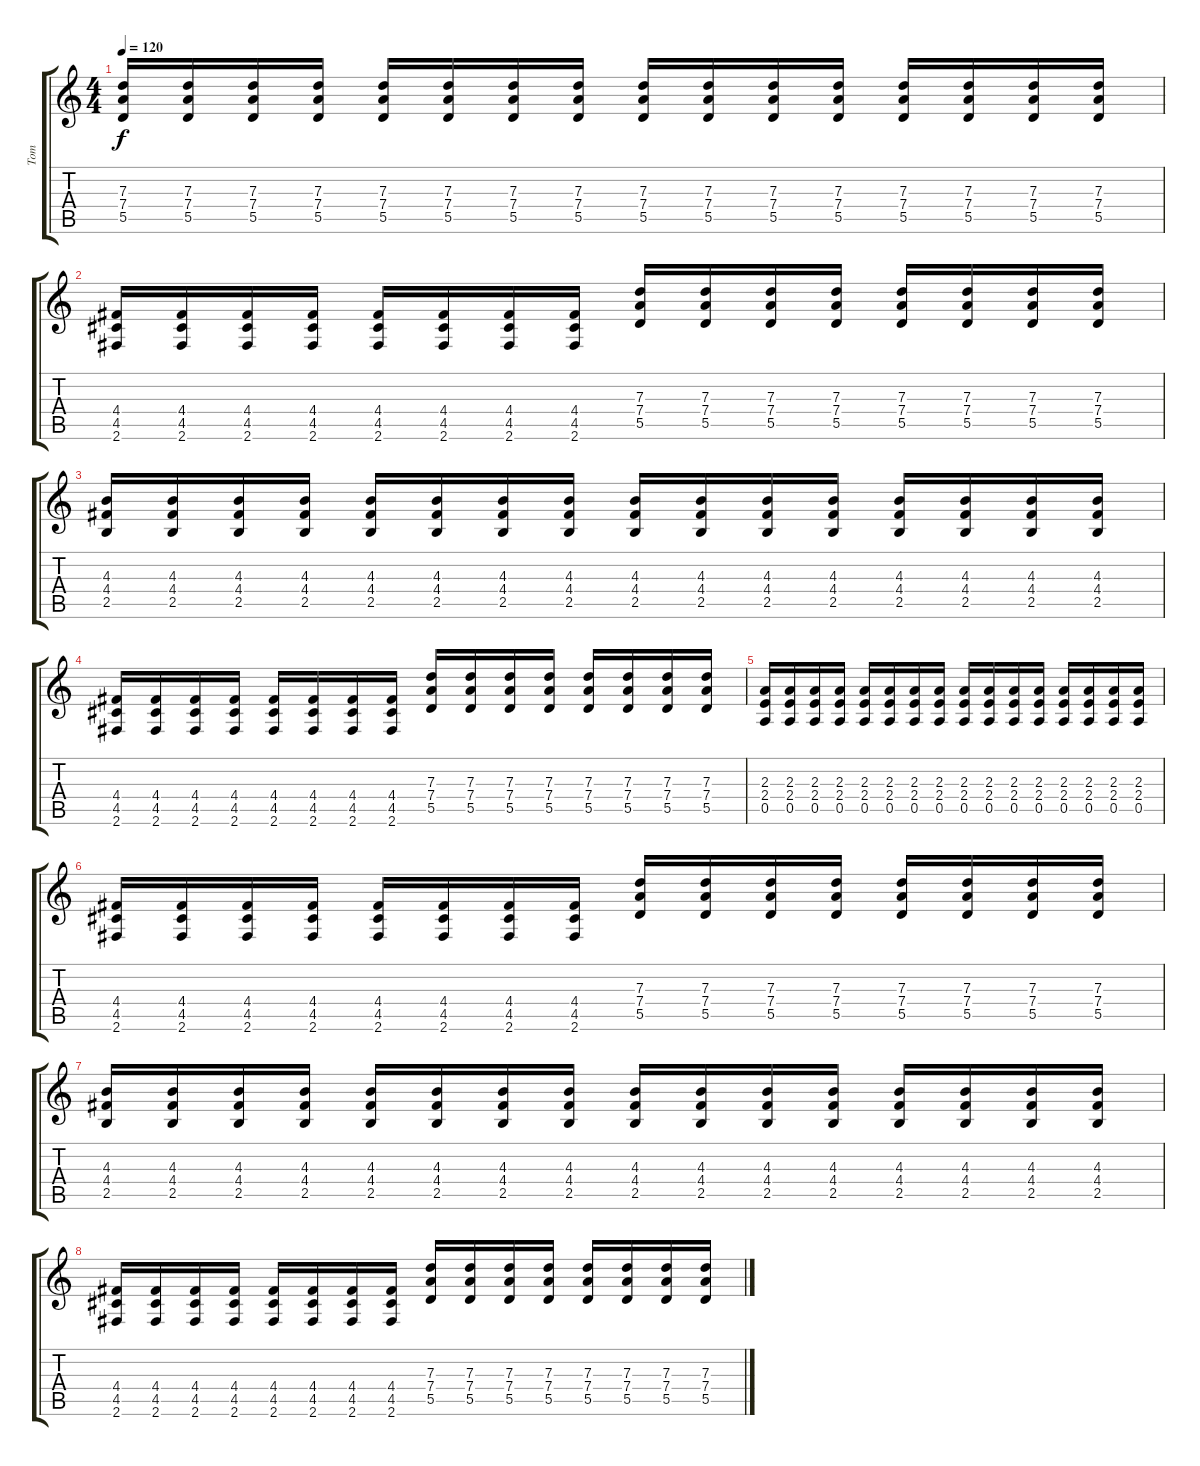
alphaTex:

\track ("Tom" "Tom") {instrument overdrivenguitar}
\staff {score tabs}
\tuning (E4 B3 G3 D3 A2 E2) {hide}
\ts (4 4)
\tempo 120
\clef g2
\ks c
(7.3 7.4 5.5).16{dy f} (7.3 7.4 5.5).16 (7.3 7.4 5.5).16 (7.3 7.4 5.5).16 (7.3 7.4 5.5).16 (7.3 7.4 5.5).16 (7.3 7.4 5.5).16 (7.3 7.4 5.5).16 (7.3 7.4 5.5).16 (7.3 7.4 5.5).16 (7.3 7.4 5.5).16 (7.3 7.4 5.5).16 (7.3 7.4 5.5).16 (7.3 7.4 5.5).16 (7.3 7.4 5.5).16 (7.3 7.4 5.5).16 |
(4.4 4.5 2.6).16 (4.4 4.5 2.6).16 (4.4 4.5 2.6).16 (4.4 4.5 2.6).16 (4.4 4.5 2.6).16 (4.4 4.5 2.6).16 (4.4 4.5 2.6).16 (4.4 4.5 2.6).16 (7.3 7.4 5.5).16 (7.3 7.4 5.5).16 (7.3 7.4 5.5).16 (7.3 7.4 5.5).16 (7.3 7.4 5.5).16 (7.3 7.4 5.5).16 (7.3 7.4 5.5).16 (7.3 7.4 5.5).16 |
(4.3 4.4 2.5).16 (4.3 4.4 2.5).16 (4.3 4.4 2.5).16 (4.3 4.4 2.5).16 (4.3 4.4 2.5).16 (4.3 4.4 2.5).16 (4.3 4.4 2.5).16 (4.3 4.4 2.5).16 (4.3 4.4 2.5).16 (4.3 4.4 2.5).16 (4.3 4.4 2.5).16 (4.3 4.4 2.5).16 (4.3 4.4 2.5).16 (4.3 4.4 2.5).16 (4.3 4.4 2.5).16 (4.3 4.4 2.5).16 |
(4.4 4.5 2.6).16 (4.4 4.5 2.6).16 (4.4 4.5 2.6).16 (4.4 4.5 2.6).16 (4.4 4.5 2.6).16 (4.4 4.5 2.6).16 (4.4 4.5 2.6).16 (4.4 4.5 2.6).16 (7.3 7.4 5.5).16 (7.3 7.4 5.5).16 (7.3 7.4 5.5).16 (7.3 7.4 5.5).16 (7.3 7.4 5.5).16 (7.3 7.4 5.5).16 (7.3 7.4 5.5).16 (7.3 7.4 5.5).16 |
(2.3 2.4 0.5).16 (2.3 2.4 0.5).16 (2.3 2.4 0.5).16 (2.3 2.4 0.5).16 (2.3 2.4 0.5).16 (2.3 2.4 0.5).16 (2.3 2.4 0.5).16 (2.3 2.4 0.5).16 (2.3 2.4 0.5).16 (2.3 2.4 0.5).16 (2.3 2.4 0.5).16 (2.3 2.4 0.5).16 (2.3 2.4 0.5).16 (2.3 2.4 0.5).16 (2.3 2.4 0.5).16 (2.3 2.4 0.5).16 |
(4.4 4.5 2.6).16 (4.4 4.5 2.6).16 (4.4 4.5 2.6).16 (4.4 4.5 2.6).16 (4.4 4.5 2.6).16 (4.4 4.5 2.6).16 (4.4 4.5 2.6).16 (4.4 4.5 2.6).16 (7.3 7.4 5.5).16 (7.3 7.4 5.5).16 (7.3 7.4 5.5).16 (7.3 7.4 5.5).16 (7.3 7.4 5.5).16 (7.3 7.4 5.5).16 (7.3 7.4 5.5).16 (7.3 7.4 5.5).16 |
(4.3 4.4 2.5).16 (4.3 4.4 2.5).16 (4.3 4.4 2.5).16 (4.3 4.4 2.5).16 (4.3 4.4 2.5).16 (4.3 4.4 2.5).16 (4.3 4.4 2.5).16 (4.3 4.4 2.5).16 (4.3 4.4 2.5).16 (4.3 4.4 2.5).16 (4.3 4.4 2.5).16 (4.3 4.4 2.5).16 (4.3 4.4 2.5).16 (4.3 4.4 2.5).16 (4.3 4.4 2.5).16 (4.3 4.4 2.5).16 |
(4.4 4.5 2.6).16 (4.4 4.5 2.6).16 (4.4 4.5 2.6).16 (4.4 4.5 2.6).16 (4.4 4.5 2.6).16 (4.4 4.5 2.6).16 (4.4 4.5 2.6).16 (4.4 4.5 2.6).16 (7.3 7.4 5.5).16 (7.3 7.4 5.5).16 (7.3 7.4 5.5).16 (7.3 7.4 5.5).16 (7.3 7.4 5.5).16 (7.3 7.4 5.5).16 (7.3 7.4 5.5).16 (7.3 7.4 5.5).16
